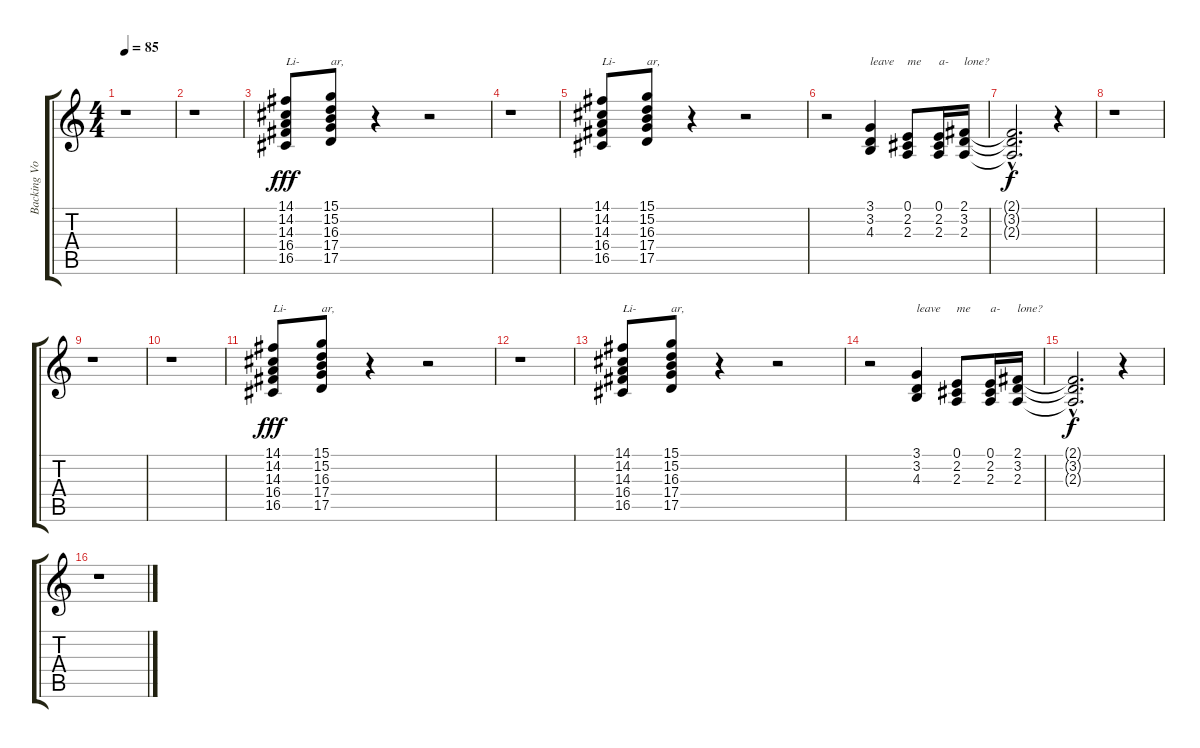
\track ("Backing Vocals 2" "Backing Vo") {instrument choiraahs}
\staff {score tabs}
\tuning (E4 B3 G3 D3 A2 E2) {hide}
\ts (4 4)
\tempo 85
\clef g2
\ks c
r.1{dy fff} |
r.1 |
(14.1 14.2 14.3 16.4 16.5).8{txt "Li-"} (15.1 15.2 16.3 17.4 17.5).8{txt "ar,"} r.4 r.2 |
r.1 |
(14.1 14.2 14.3 16.4 16.5).8{txt "Li-"} (15.1 15.2 16.3 17.4 17.5).8{txt "ar,"} r.4 r.2 |
r.2 (3.1 3.2 4.3).4{txt "leave"} (0.1 2.2 2.3).8{txt "me"} (0.1 2.2 2.3).16{txt "a-"} (2.1 3.2 2.3).16{txt "lone?"} |
(2.1{hac t} 3.2{hac t} 2.3{hac t}).2{d dy f} r.4 |
r.1 |
r.1 |
r.1 |
(14.1 14.2 14.3 16.4 16.5).8{txt "Li-" dy fff} (15.1 15.2 16.3 17.4 17.5).8{txt "ar,"} r.4 r.2 |
r.1 |
(14.1 14.2 14.3 16.4 16.5).8{txt "Li-"} (15.1 15.2 16.3 17.4 17.5).8{txt "ar,"} r.4 r.2 |
r.2 (3.1 3.2 4.3).4{txt "leave"} (0.1 2.2 2.3).8{txt "me"} (0.1 2.2 2.3).16{txt "a-"} (2.1 3.2 2.3).16{txt "lone?"} |
(2.1{hac t} 3.2{hac t} 2.3{hac t}).2{d dy f} r.4 |
r.1
